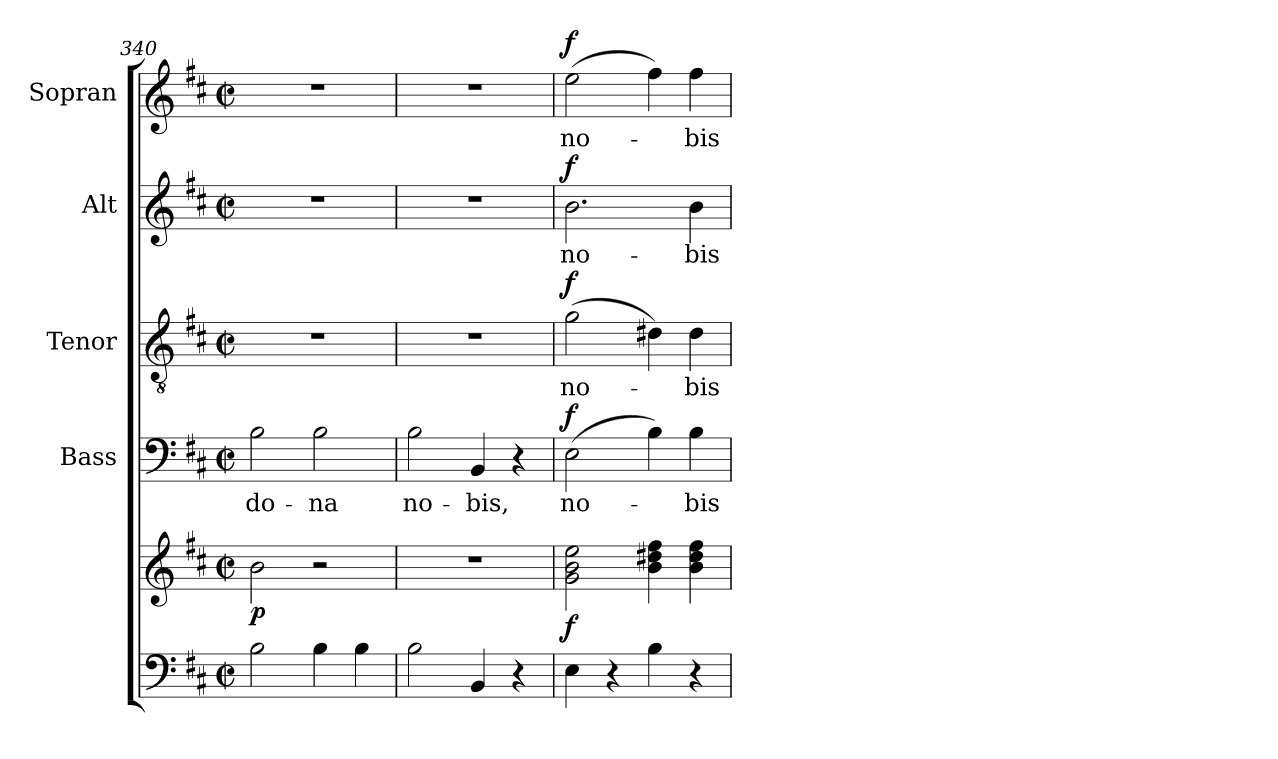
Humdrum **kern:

**kern	**kern	**dynam	**kern	**text	**dynam	**kern	**text	**dynam	**kern	**text	**dynam	**kern	**text	**dynam
*part5	*part5	*part5	*part4	*part4	*part4	*part3	*part3	*part3	*part2	*part2	*part2	*part1	*part1	*part1
*staff6	*staff5	*staff5/6	*staff4	*staff4	*staff4	*staff3	*staff3	*staff3	*staff2	*staff2	*staff2	*staff1	*staff1	*staff1
*	*	*	*I"Bass	*	*	*I"Tenor	*	*	*I"Alt	*	*	*I"Sopran	*	*
*	*	*	*I'B.	*	*	*I'T.	*	*	*I'A.	*	*	*I'S.	*	*
!!LO:PB:g=z
*clefF4	*clefG2	*	*clefF4	*	*	*clefGv2	*	*	*clefG2	*	*	*clefG2	*	*
*k[f#c#]	*k[f#c#]	*	*k[f#c#]	*	*	*k[f#c#]	*	*	*k[f#c#]	*	*	*k[f#c#]	*	*
*D:	*D:	*	*D:	*	*	*D:	*	*	*D:	*	*	*D:	*	*
*M2/2	*M2/2	*	*M2/2	*	*	*M2/2	*	*	*M2/2	*	*	*M2/2	*	*
*met(c|)	*met(c|)	*	*met(c|)	*	*	*met(c|)	*	*	*met(c|)	*	*	*met(c|)	*	*
=340	=340	=340	=340	=340	=340	=340	=340	=340	=340	=340	=340	=340	=340	=340
!	!	!LO:DY:b	!	!LO:LY:b	!	!	!	!	!	!	!	!	!	!
2B\	2b\	p	2B\	do-	.	1r	.	.	1r	.	.	1r	.	.
!	!	!	!	!LO:LY:b	!	!	!	!	!	!	!	!	!	!
4B\	2r	.	2B\	-na	.	.	.	.	.	.	.	.	.	.
4B\	.	.	.	.	.	.	.	.	.	.	.	.	.	.
=341	=341	=341	=341	=341	=341	=341	=341	=341	=341	=341	=341	=341	=341	=341
!	!	!	!	!LO:LY:b	!	!	!	!	!	!	!	!	!	!
2B\	1r	.	2B\	no-	.	1r	.	.	1r	.	.	1r	.	.
!	!	!	!	!LO:LY:b	!	!	!	!	!	!	!	!	!	!
4BB/	.	.	4BB/	-bis,	.	.	.	.	.	.	.	.	.	.
4r	.	.	4r	.	.	.	.	.	.	.	.	.	.	.
=342	=342	=342	=342	=342	=342	=342	=342	=342	=342	=342	=342	=342	=342	=342
!	!	!LO:DY:b	!	!LO:LY:b	!LO:DY:a	!	!LO:LY:b	!LO:DY:a	!	!LO:LY:b	!LO:DY:a	!	!LO:LY:b	!LO:DY:a
4E\	2g\ 2b\ 2ee\	f	(>2E\	no-	f	(>2g\	no-	f	2.b\	no-	f	(>2ee\	no-	f
4r	.	.	.	.	.	.	.	.	.	.	.	.	.	.
4B\	4b\ 4dd#X\ 4ff#\	.	4B\)	.	.	4d#X\)	.	.	.	.	.	4ff#\)	.	.
!	!	!	!	!LO:LY:b	!	!	!LO:LY:b	!	!	!LO:LY:b	!	!	!LO:LY:b	!
4r	4b\ 4dd#\ 4ff#\	.	4B\	-bis	.	4d#\	-bis	.	4b\	-bis	.	4ff#\	-bis	.
=	=	=	=	=	=	=	=	=	=	=	=	=	=	=
*-	*-	*-	*-	*-	*-	*-	*-	*-	*-	*-	*-	*-	*-	*-
